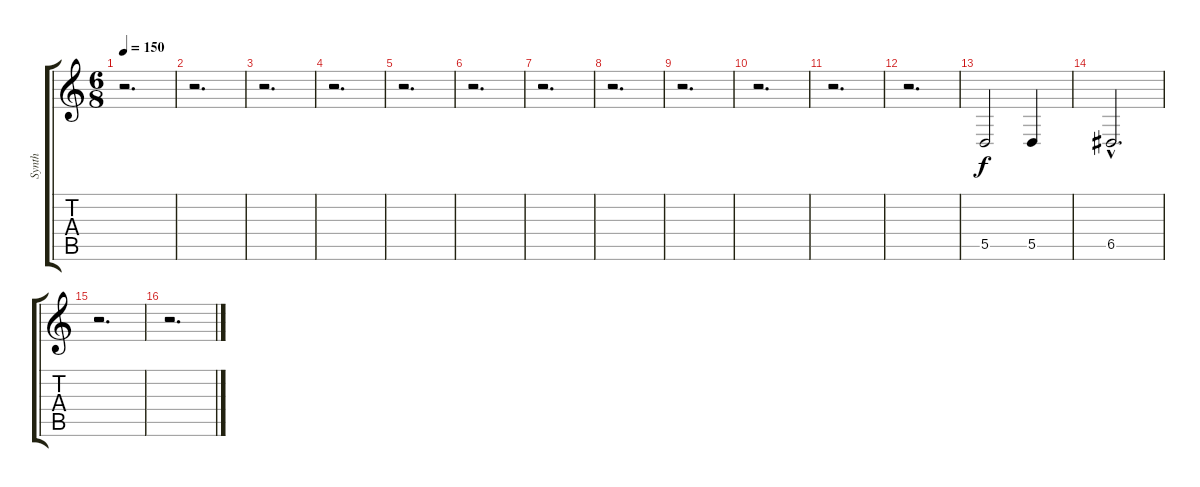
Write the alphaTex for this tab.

\track ("Synth" "Synth") {instrument pad4choir}
\staff {score tabs}
\tuning (E4 B3 G3 D3 A2 E2) {hide}
\ts (6 8)
\tempo 150
\clef g2
\ks c
r.2{d dy f} |
r.2{d} |
r.2{d} |
r.2{d} |
r.2{d} |
r.2{d} |
r.2{d} |
r.2{d} |
r.2{d} |
r.2{d} |
r.2{d} |
r.2{d} |
5.5.2 5.5.4 |
6.5{hac}.2{d} |
r.2{d} |
r.2{d}
